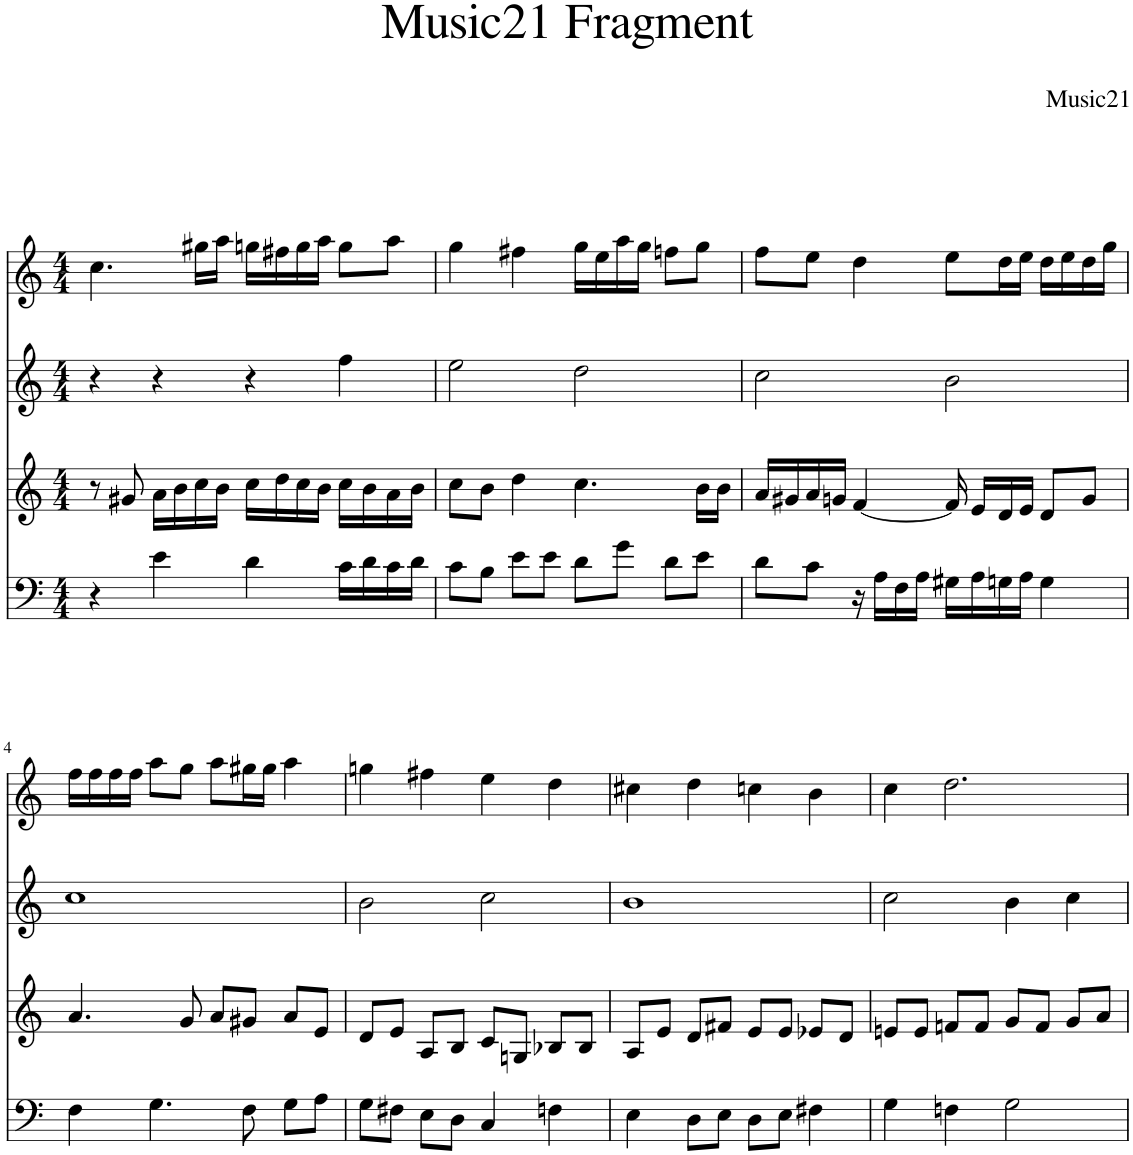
**kern	**kern	**kern	**kern
*part4	*part3	*part2	*part1
*staff4	*staff3	*staff2	*staff1
*I"Piano	*I"Piano	*I"Piano	*I"Piano
*I'Pno	*I'Pno	*I'Pno	*I'Pno
*clefF4	*clefG2	*clefG2	*clefG2
*k[]	*k[]	*k[]	*k[]
*M4/4	*M4/4	*M4/4	*M4/4
=1	=1	=1	=1
4r	8r	4r	4.cc\
.	8g#X/	.	.
4e\	16a\LL	4r	.
.	16b\	.	.
.	16cc\	.	16gg#X\LL
.	16b\JJ	.	16aa\JJ
4d\	16cc\LL	4r	16ggn\LL
.	16dd\	.	16ff#X\
.	16cc\	.	16gg\
.	16b\JJ	.	16aa\JJ
16c\LL	16cc\LL	4ff\	8gg\L
16d\	16b\	.	.
16c\	16a\	.	8aa\J
16d\JJ	16b\JJ	.	.
=2	=2	=2	=2
8c\L	8cc\L	2ee\	4gg\
8B\J	8b\J	.	.
8e\L	4dd\	.	4ff#X\
8e\J	.	.	.
8d\L	4.cc\	2dd\	16gg\LL
.	.	.	16ee\
8g\J	.	.	16aa\
.	.	.	16gg\JJ
8d\L	.	.	8ffn\L
8e\J	16b\LL	.	8gg\J
.	16b\JJ	.	.
=3	=3	=3	=3
8d\L	16a/LL	2cc\	8ff\L
.	16g#X/	.	.
8c\J	16a/	.	8ee\J
.	16gn/JJ	.	.
16r	[4f/	.	4dd\
16A\LL	.	.	.
16F\	.	.	.
16A\JJ	.	.	.
16G#X\LL	16f/]	2b\	8ee\L
16A\	16e/LL	.	.
16Gn\	16d/	.	16dd\L
16A\JJ	16e/JJ	.	16ee\JJ
4G\	8d/L	.	16dd\LL
.	.	.	16ee\
.	8g/J	.	16dd\
.	.	.	16gg\JJ
!!LO:LB:g=z
=4	=4	=4	=4
4F\	4.a/	1cc	16ff\LL
.	.	.	16ff\
.	.	.	16ff\
.	.	.	16ff\JJ
4.G\	.	.	8aa\L
.	8g/	.	8gg\J
.	8a/L	.	8aa\L
8F\	8g#X/J	.	16gg#X\L
.	.	.	16gg#\JJ
8G\L	8a/L	.	4aa\
8A\J	8e/J	.	.
=5	=5	=5	=5
8G\L	8d/L	2b\	4ggn\
8F#X\J	8e/J	.	.
8E\L	8A/L	.	4ff#X\
8D\J	8B/J	.	.
4C/	8c/L	2cc\	4ee\
.	8Gn/J	.	.
4Fn\	8B-X/L	.	4dd\
.	8B-/J	.	.
=6	=6	=6	=6
4E\	8A/L	1b	4cc#X\
.	8e/J	.	.
8D\L	8d/L	.	4dd\
8E\J	8f#X/J	.	.
8D\L	8e/L	.	4ccn\
8E\J	8e/J	.	.
4F#X\	8e-X/L	.	4b\
.	8d/J	.	.
=7	=7	=7	=7
4G\	8en/L	2cc\	4cc\
.	8e/J	.	.
4Fn\	8fn/L	.	2.dd\
.	8f/J	.	.
2G\	8g/L	4b\	.
.	8f/J	.	.
.	8g/L	4cc\	.
.	8a/J	.	.
=	=	=	=
*-	*-	*-	*-
